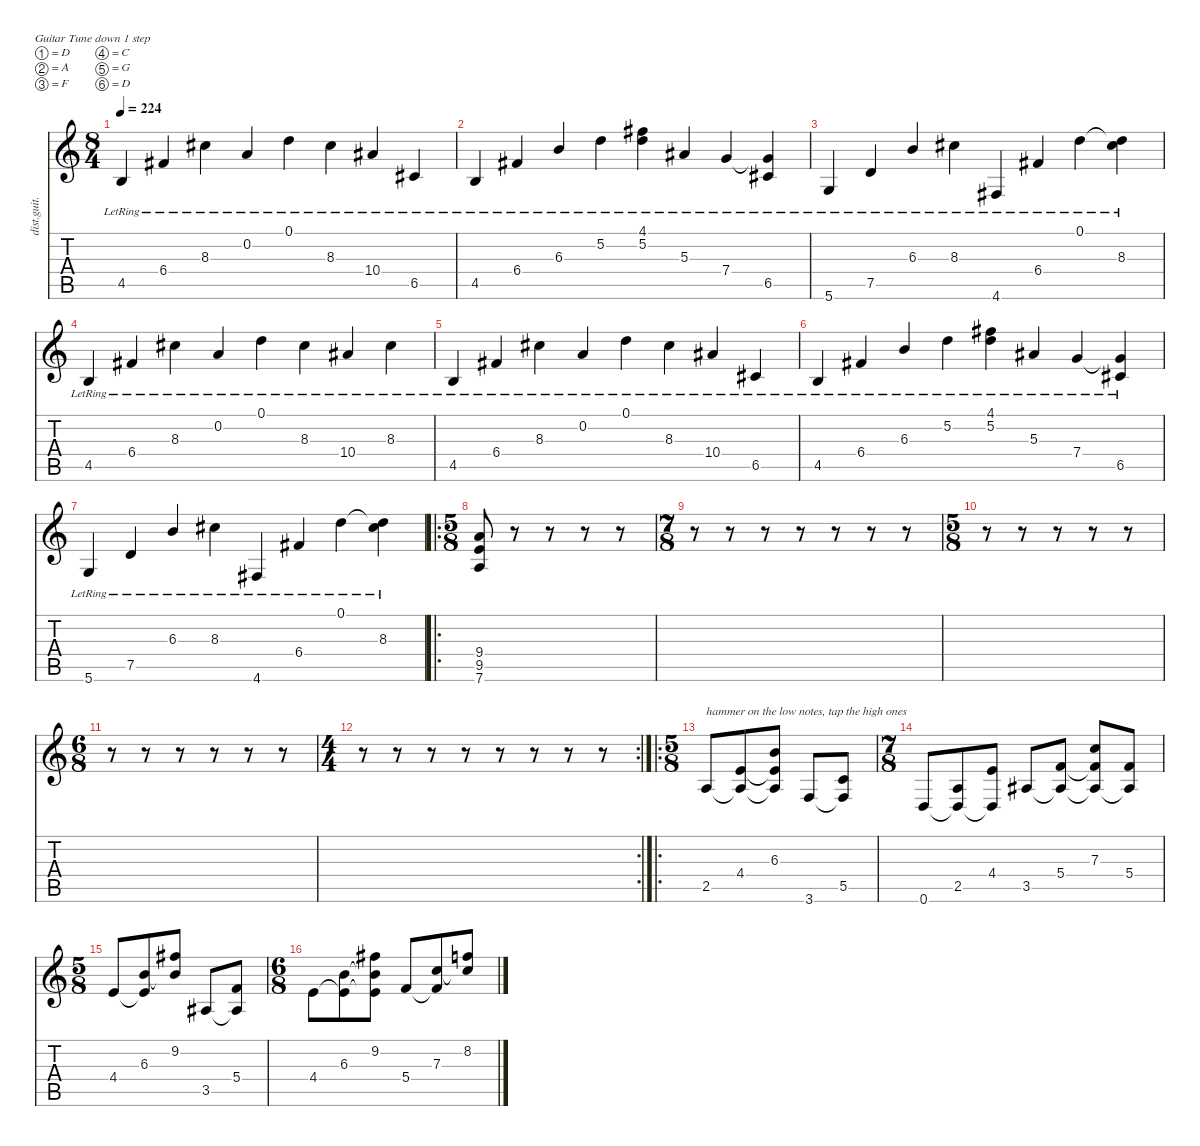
\defaultSystemsLayout 4
\hideDynamics
\bracketExtendMode nobrackets
\otherSystemsTrackNameOrientation horizontal
\track ("Steffen Kummerer" "dist.guit.") {instrument distortionguitar}
\staff {score tabs}
\tuning (D4 A3 F3 C3 G2 D2)
\ts (8 4)
\tempo 224
\clef g2
\ks c
4.5{lr}.4{dy f beam Up} 6.4{lr acc #}.4{beam Up} 8.3{lr acc #}.4{beam Down} 0.2{lr}.4{beam Up} 0.1{lr}.4{beam Down} 8.3{lr acc #}.4{beam Down} 10.4{lr acc #}.4{beam Up} 6.5{lr acc #}.4{beam Up} |
4.5{lr}.4{beam Up} 6.4{lr acc #}.4{beam Up} 6.3{lr}.4{beam Up} 5.2{lr}.4{beam Down} (4.1{lr acc #} 5.2{lr}).4{beam Down} 5.3{lr acc #}.4{beam Up} 7.4{lr}.4{beam Up} (7.4{lr t} 6.5{lr acc #}).4{beam Up} |
5.6{lr}.4{beam Up} 7.5{lr}.4{beam Up} 6.3{lr}.4{beam Up} 8.3{lr acc #}.4{beam Down} 4.6{lr acc #}.4{beam Up} 6.4{lr acc #}.4{beam Up} 0.1{lr}.4{beam Down} (0.1{lr t} 8.3{lr acc #}).4{beam Down} |
4.5{lr}.4{beam Up} 6.4{lr acc #}.4{beam Up} 8.3{lr acc #}.4{beam Down} 0.2{lr}.4{beam Up} 0.1{lr}.4{beam Down} 8.3{lr acc #}.4{beam Down} 10.4{lr acc #}.4{beam Up} 8.3{lr acc #}.4{beam Down} |
4.5{lr}.4{beam Up} 6.4{lr acc #}.4{beam Up} 8.3{lr acc #}.4{beam Down} 0.2{lr}.4{beam Up} 0.1{lr}.4{beam Down} 8.3{lr acc #}.4{beam Down} 10.4{lr acc #}.4{beam Up} 6.5{lr acc #}.4{beam Up} |
4.5{lr}.4{beam Up} 6.4{lr acc #}.4{beam Up} 6.3{lr}.4{beam Up} 5.2{lr}.4{beam Down} (4.1{lr acc #} 5.2{lr}).4{beam Down} 5.3{lr acc #}.4{beam Up} 7.4{lr}.4{beam Up} (7.4{lr t} 6.5{lr acc #}).4{beam Up} |
5.6{lr}.4{beam Up} 7.5{lr}.4{beam Up} 6.3{lr}.4{beam Up} 8.3{lr acc #}.4{beam Down} 4.6{lr acc #}.4{beam Up} 6.4{lr acc #}.4{beam Up} 0.1{lr}.4{beam Down} (0.1{lr t} 8.3{lr acc #}).4{beam Down} |
\ro
\ts (5 8)
\beaming (8 3 2)
(9.4 9.5 7.6).8{beam Up} r.8{beam Up} r.8{beam Up} r.8{beam Up} r.8{beam Up} |
\ts (7 8)
\beaming (8 3 2 2)
r.8{beam Down} r.8{beam Down} r.8{beam Down} r.8{beam Down} r.8{beam Down} r.8{beam Down} r.8{beam Down} |
\ts (5 8)
\beaming (8 3 2)
r.8{beam Down} r.8{beam Down} r.8{beam Down} r.8{beam Down} r.8{beam Down} |
\ts (6 8)
\beaming (8 3 3)
r.8{beam Down} r.8{beam Down} r.8{beam Down} r.8{beam Down} r.8{beam Down} r.8{beam Down} |
\rc 2
\ts (4 4)
\beaming (8 2 2 2 2)
r.8{beam Down} r.8{beam Down} r.8{beam Down} r.8{beam Down} r.8{beam Down} r.8{beam Down} r.8{beam Down} r.8{beam Down} |
\ro
\ts (5 8)
\beaming (8 3 2)
2.5.8{txt "hammer on the low notes, tap the high ones" beam Up} (4.4 2.5{t}).8{beam Up} (6.3 4.4{t} 2.5{t}).8{beam Up} 3.6.8{beam Up} (5.5 3.6{t}).8{beam Up} |
\ts (7 8)
\beaming (8 3 2 2)
0.6.8{beam Up} (2.5 0.6{t}).8{beam Up} (4.4 0.6{t}).8{beam Up} 3.5{acc #}.8{beam Up} (5.4 3.5{t acc #}).8{beam Up} (7.3 5.4{t} 3.5{t acc #}).8{beam Up} (5.4 3.5{t acc #}).8{beam Up} |
\ts (5 8)
\beaming (8 3 2)
4.4.8{beam Up} (6.3 4.4{t}).8{beam Up} (9.2{acc #} 6.3{t}).8{beam Up} 3.5{acc #}.8{beam Up} (5.4 3.5{t acc #}).8{beam Up} |
\ts (6 8)
\beaming (8 3 3)
4.4.8{beam Down} (6.3 4.4{t}).8{beam Down} (9.2{acc #} 6.3{t} 4.4{t}).8{beam Down} 5.4.8{beam Up} (7.3 5.4{t}).8{beam Up} (8.2 7.3{t}).8{beam Up}
